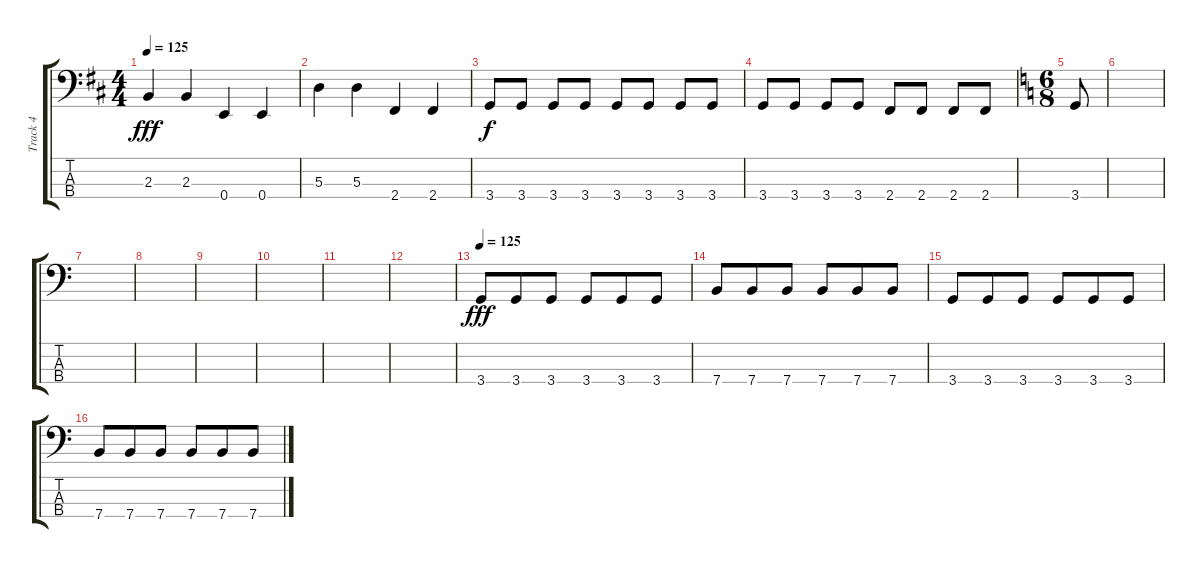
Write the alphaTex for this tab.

\track ("Track 4" "Track 4") {instrument electricbassfinger}
\staff {score tabs}
\tuning (G2 D2 A1 E1) {hide}
\ts (4 4)
\tempo 125
\clef f4
\ks d
2.3.4{dy fff} 2.3.4 0.4.4 0.4.4 |
5.3.4 5.3.4 2.4.4 2.4.4 |
3.4.8{dy f} 3.4.8 3.4.8 3.4.8 3.4.8 3.4.8 3.4.8 3.4.8 |
3.4.8 3.4.8 3.4.8 3.4.8 2.4.8 2.4.8 2.4.8 2.4.8 |
\ts (6 8)
\ks c
3.4.8 |
|
|
|
|
|
|
|
\tempo 125
3.4.8{dy fff} 3.4.8 3.4.8 3.4.8 3.4.8 3.4.8 |
7.4.8 7.4.8 7.4.8 7.4.8 7.4.8 7.4.8 |
3.4.8 3.4.8 3.4.8 3.4.8 3.4.8 3.4.8 |
7.4.8 7.4.8 7.4.8 7.4.8 7.4.8 7.4.8
